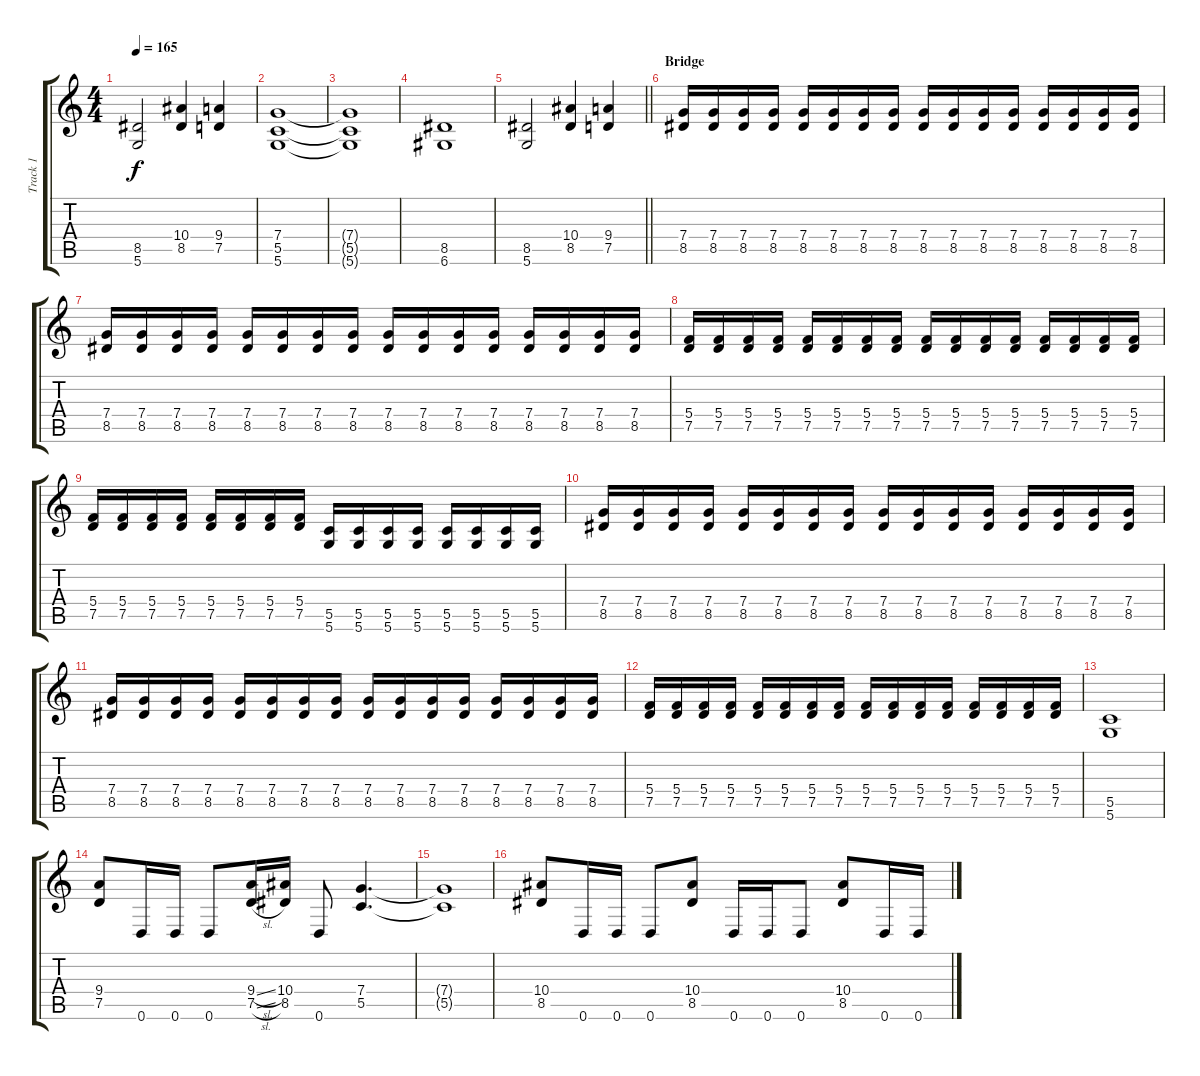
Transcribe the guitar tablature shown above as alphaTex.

\track ("Track 1" "Track 1") {instrument overdrivenguitar}
\staff {score tabs}
\tuning (D4 A3 F3 C3 G2 D2) {hide}
\ts (4 4)
\tempo 165
\clef g2
\ks c
(8.5 5.6).2{dy f} (10.4 8.5).4 (9.4 7.5).4 |
(7.4 5.5 5.6).1 |
(7.4{t} 5.5{t} 5.6{t}).1 |
(8.5 6.6).1 |
\barLineRight lightlight
(8.5 5.6).2 (10.4 8.5).4 (9.4 7.5).4 |
\section ("" "Bridge")
(7.4 8.5).16 (7.4 8.5).16 (7.4 8.5).16 (7.4 8.5).16 (7.4 8.5).16 (7.4 8.5).16 (7.4 8.5).16 (7.4 8.5).16 (7.4 8.5).16 (7.4 8.5).16 (7.4 8.5).16 (7.4 8.5).16 (7.4 8.5).16 (7.4 8.5).16 (7.4 8.5).16 (7.4 8.5).16 |
(7.4 8.5).16 (7.4 8.5).16 (7.4 8.5).16 (7.4 8.5).16 (7.4 8.5).16 (7.4 8.5).16 (7.4 8.5).16 (7.4 8.5).16 (7.4 8.5).16 (7.4 8.5).16 (7.4 8.5).16 (7.4 8.5).16 (7.4 8.5).16 (7.4 8.5).16 (7.4 8.5).16 (7.4 8.5).16 |
(5.4 7.5).16 (5.4 7.5).16 (5.4 7.5).16 (5.4 7.5).16 (5.4 7.5).16 (5.4 7.5).16 (5.4 7.5).16 (5.4 7.5).16 (5.4 7.5).16 (5.4 7.5).16 (5.4 7.5).16 (5.4 7.5).16 (5.4 7.5).16 (5.4 7.5).16 (5.4 7.5).16 (5.4 7.5).16 |
(5.4 7.5).16 (5.4 7.5).16 (5.4 7.5).16 (5.4 7.5).16 (5.4 7.5).16 (5.4 7.5).16 (5.4 7.5).16 (5.4 7.5).16 (5.5 5.6).16 (5.5 5.6).16 (5.5 5.6).16 (5.5 5.6).16 (5.5 5.6).16 (5.5 5.6).16 (5.5 5.6).16 (5.5 5.6).16 |
(7.4 8.5).16 (7.4 8.5).16 (7.4 8.5).16 (7.4 8.5).16 (7.4 8.5).16 (7.4 8.5).16 (7.4 8.5).16 (7.4 8.5).16 (7.4 8.5).16 (7.4 8.5).16 (7.4 8.5).16 (7.4 8.5).16 (7.4 8.5).16 (7.4 8.5).16 (7.4 8.5).16 (7.4 8.5).16 |
(7.4 8.5).16 (7.4 8.5).16 (7.4 8.5).16 (7.4 8.5).16 (7.4 8.5).16 (7.4 8.5).16 (7.4 8.5).16 (7.4 8.5).16 (7.4 8.5).16 (7.4 8.5).16 (7.4 8.5).16 (7.4 8.5).16 (7.4 8.5).16 (7.4 8.5).16 (7.4 8.5).16 (7.4 8.5).16 |
(5.4 7.5).16 (5.4 7.5).16 (5.4 7.5).16 (5.4 7.5).16 (5.4 7.5).16 (5.4 7.5).16 (5.4 7.5).16 (5.4 7.5).16 (5.4 7.5).16 (5.4 7.5).16 (5.4 7.5).16 (5.4 7.5).16 (5.4 7.5).16 (5.4 7.5).16 (5.4 7.5).16 (5.4 7.5).16 |
(5.5 5.6).1 |
(9.4 7.5).8 0.6.16 0.6.16 0.6.8 (9.4{sl} 7.5{sl}).16 (10.4 8.5).16 0.6.8 (7.4 5.5).4{d} |
(7.4{t} 5.5{t}).1 |
(10.4 8.5).8 0.6.16 0.6.16 0.6.8 (10.4 8.5).8 0.6.16 0.6.16 0.6.8 (10.4 8.5).8 0.6.16 0.6.16
